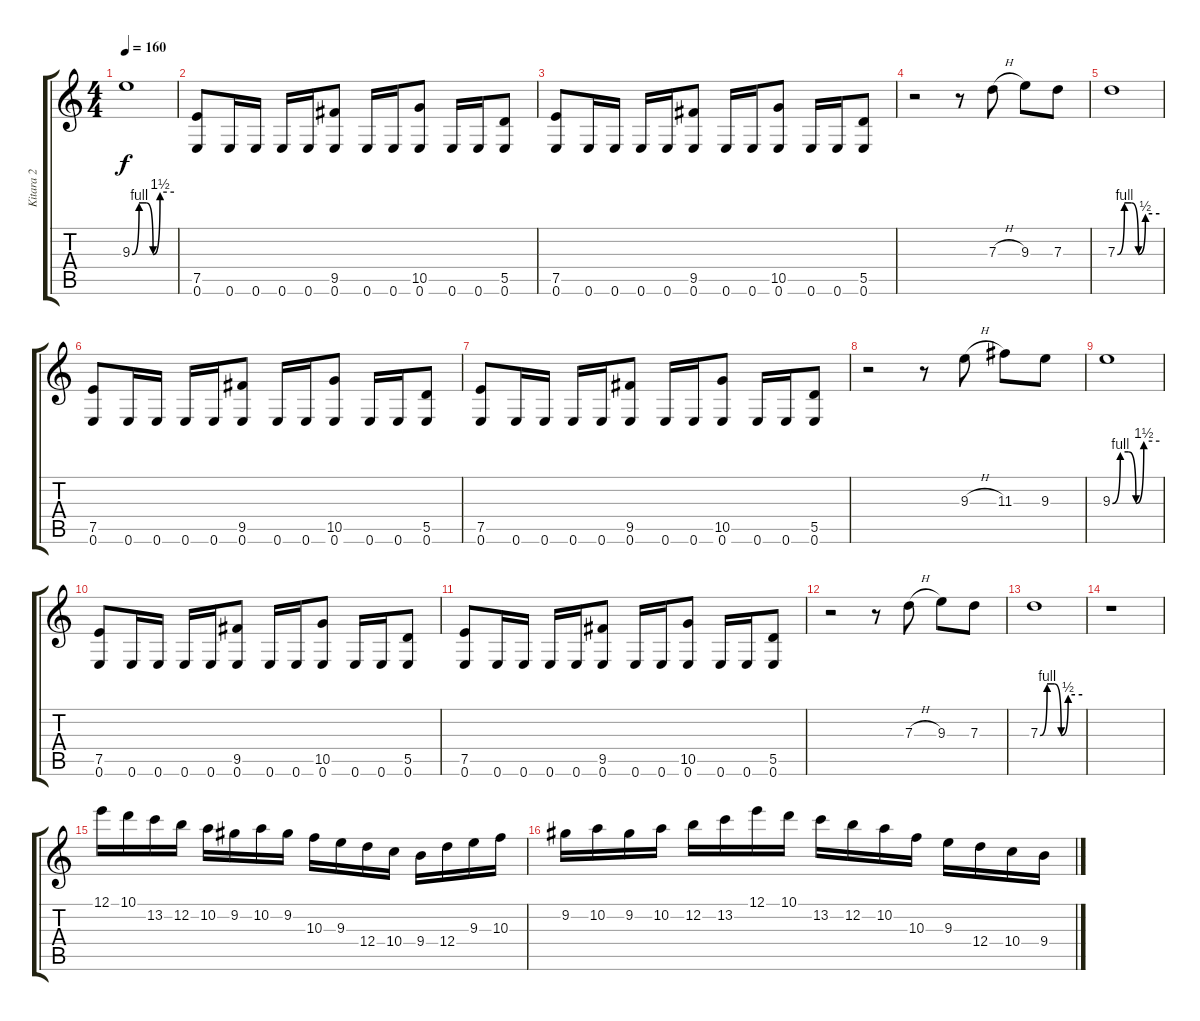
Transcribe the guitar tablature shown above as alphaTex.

\track ("Kitara 2" "Kitara 2") {instrument distortionguitar}
\staff {score tabs}
\tuning (E4 B3 G3 D3 A2 E2) {hide}
\ts (4 4)
\tempo 160
\clef g2
\ks c
9.3{be (custom 0 0 10 4 20 4 30 0 40 6 60 6)}.1{dy f} |
(7.5 0.6).8 0.6.16 0.6.16 0.6.16 0.6.16 (9.5 0.6).8 0.6.16 0.6.16 (10.5 0.6).8 0.6.16 0.6.16 (5.5 0.6).8 |
(7.5 0.6).8 0.6.16 0.6.16 0.6.16 0.6.16 (9.5 0.6).8 0.6.16 0.6.16 (10.5 0.6).8 0.6.16 0.6.16 (5.5 0.6).8 |
r.2 r.8 7.3{h}.8 9.3.8 7.3.8 |
7.3{be (custom 0 0 10 4 20 4 30 0 40 2 60 2)}.1 |
(7.5 0.6).8 0.6.16 0.6.16 0.6.16 0.6.16 (9.5 0.6).8 0.6.16 0.6.16 (10.5 0.6).8 0.6.16 0.6.16 (5.5 0.6).8 |
(7.5 0.6).8 0.6.16 0.6.16 0.6.16 0.6.16 (9.5 0.6).8 0.6.16 0.6.16 (10.5 0.6).8 0.6.16 0.6.16 (5.5 0.6).8 |
r.2 r.8 9.3{h}.8 11.3.8 9.3.8 |
9.3{be (custom 0 0 10 4 20 4 30 0 40 6 60 6)}.1 |
(7.5 0.6).8 0.6.16 0.6.16 0.6.16 0.6.16 (9.5 0.6).8 0.6.16 0.6.16 (10.5 0.6).8 0.6.16 0.6.16 (5.5 0.6).8 |
(7.5 0.6).8 0.6.16 0.6.16 0.6.16 0.6.16 (9.5 0.6).8 0.6.16 0.6.16 (10.5 0.6).8 0.6.16 0.6.16 (5.5 0.6).8 |
r.2 r.8 7.3{h}.8 9.3.8 7.3.8 |
7.3{be (custom 0 0 10 4 20 4 30 0 40 2 60 2)}.1 |
r.1 |
12.1.16 10.1.16 13.2.16 12.2.16 10.2.16 9.2.16 10.2.16 9.2.16 10.3.16 9.3.16 12.4.16 10.4.16 9.4.16 12.4.16 9.3.16 10.3.16 |
9.2.16 10.2.16 9.2.16 10.2.16 12.2.16 13.2.16 12.1.16 10.1.16 13.2.16 12.2.16 10.2.16 10.3.16 9.3.16 12.4.16 10.4.16 9.4.16
